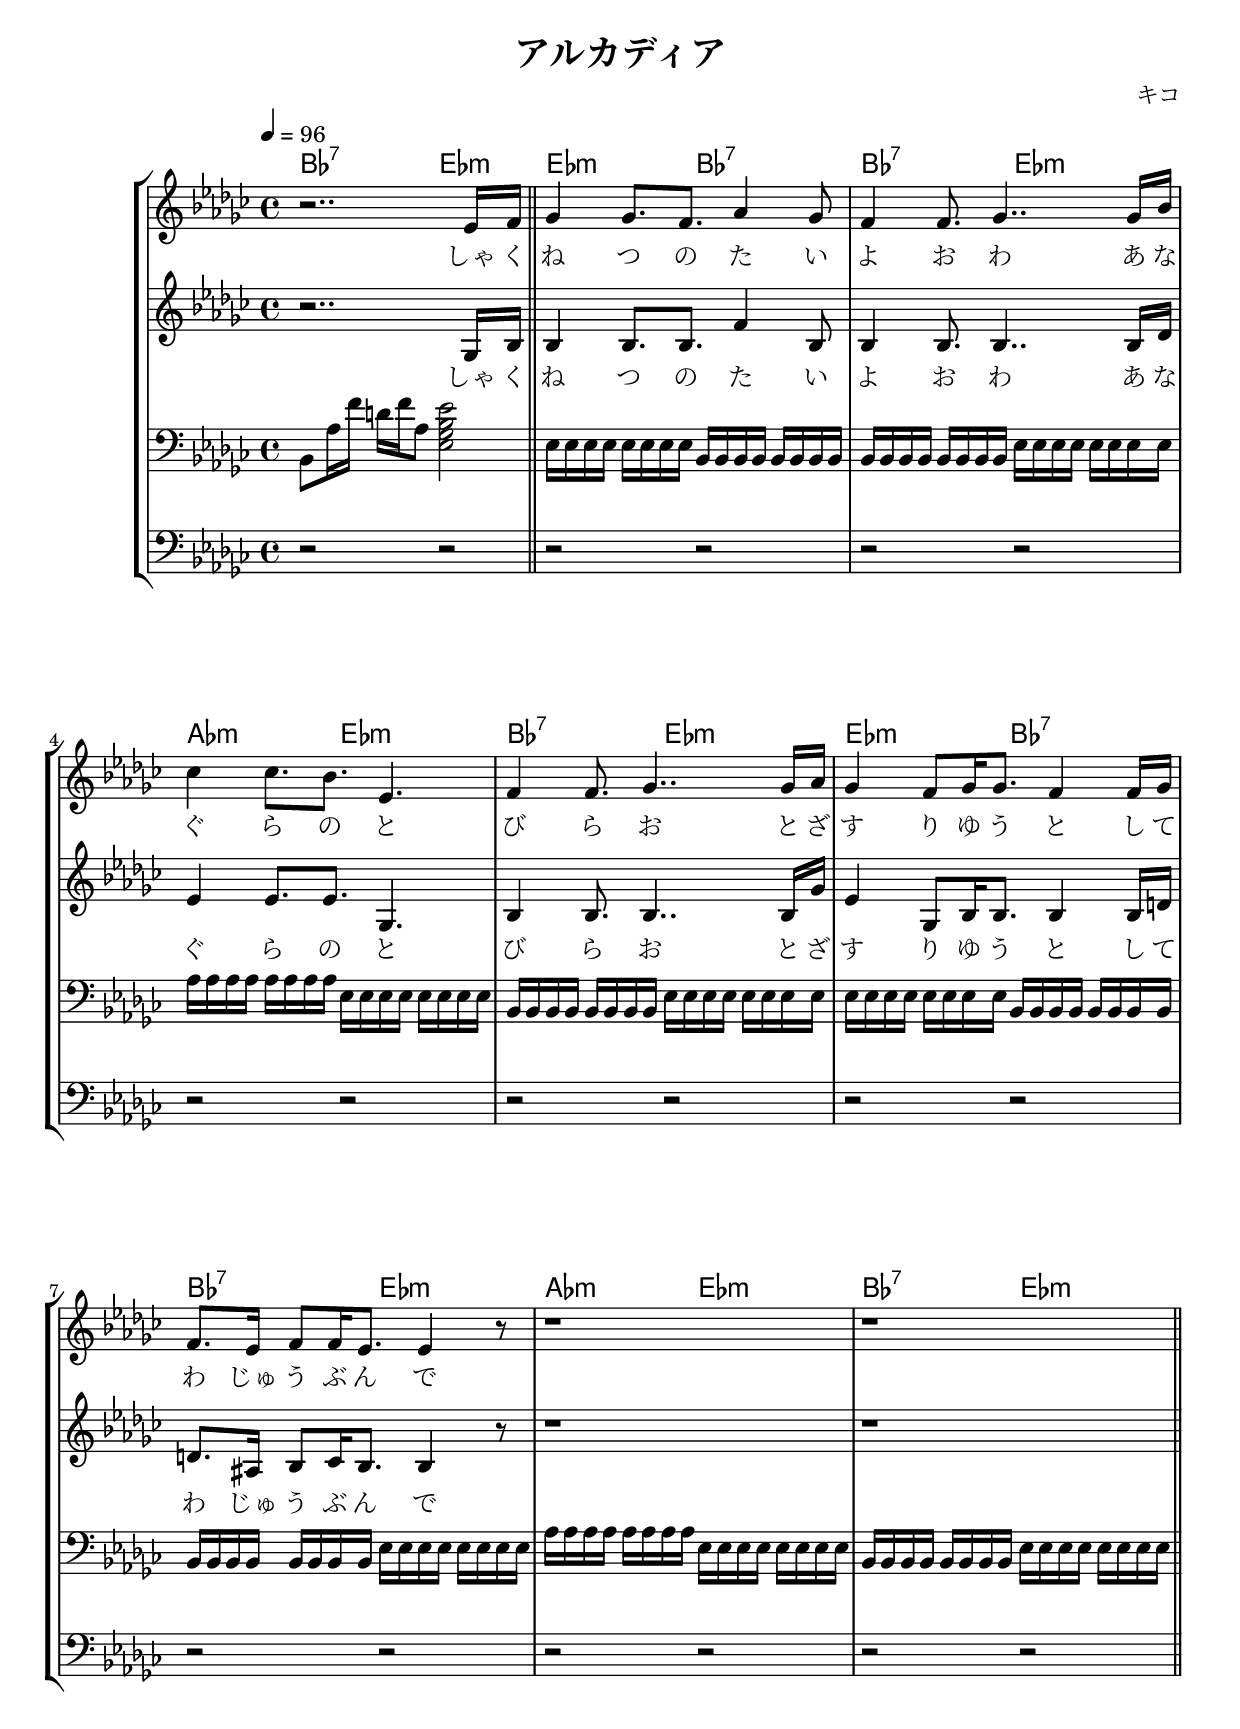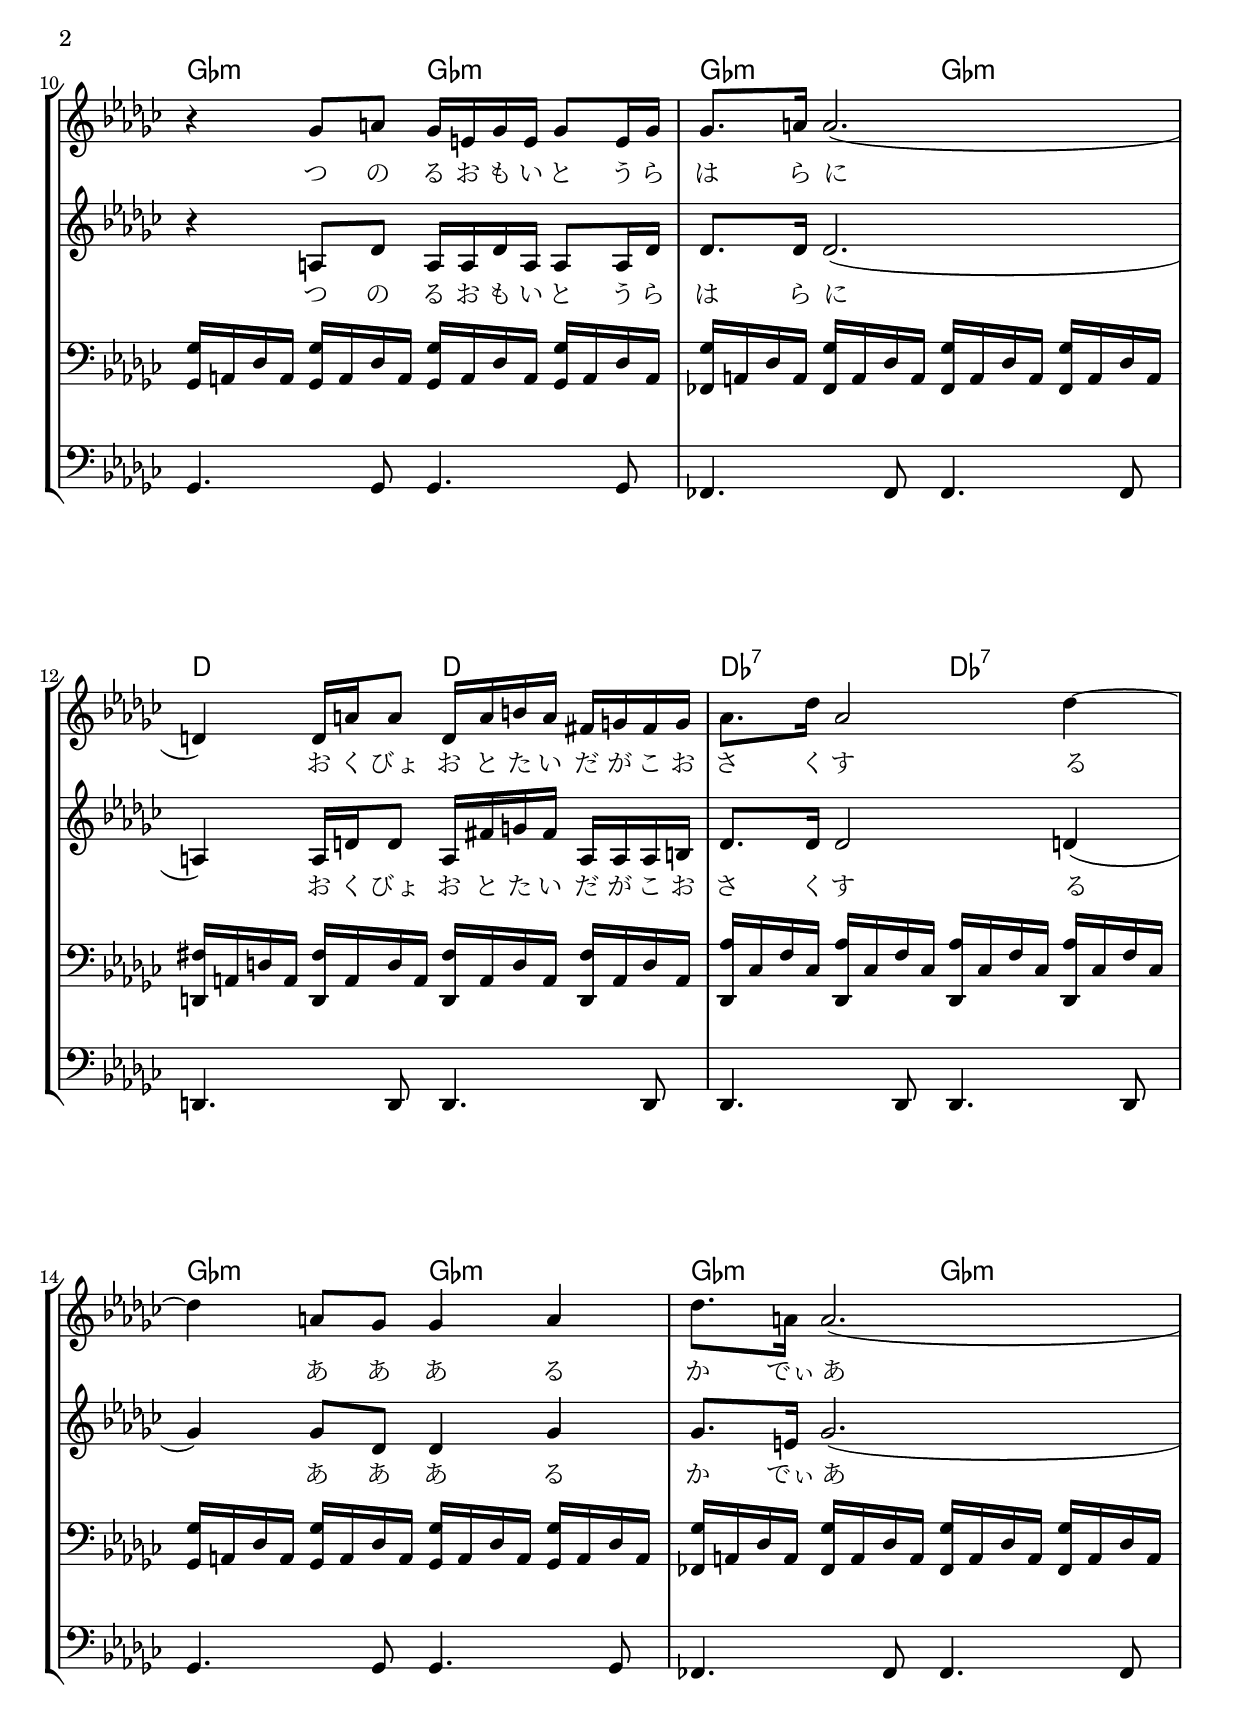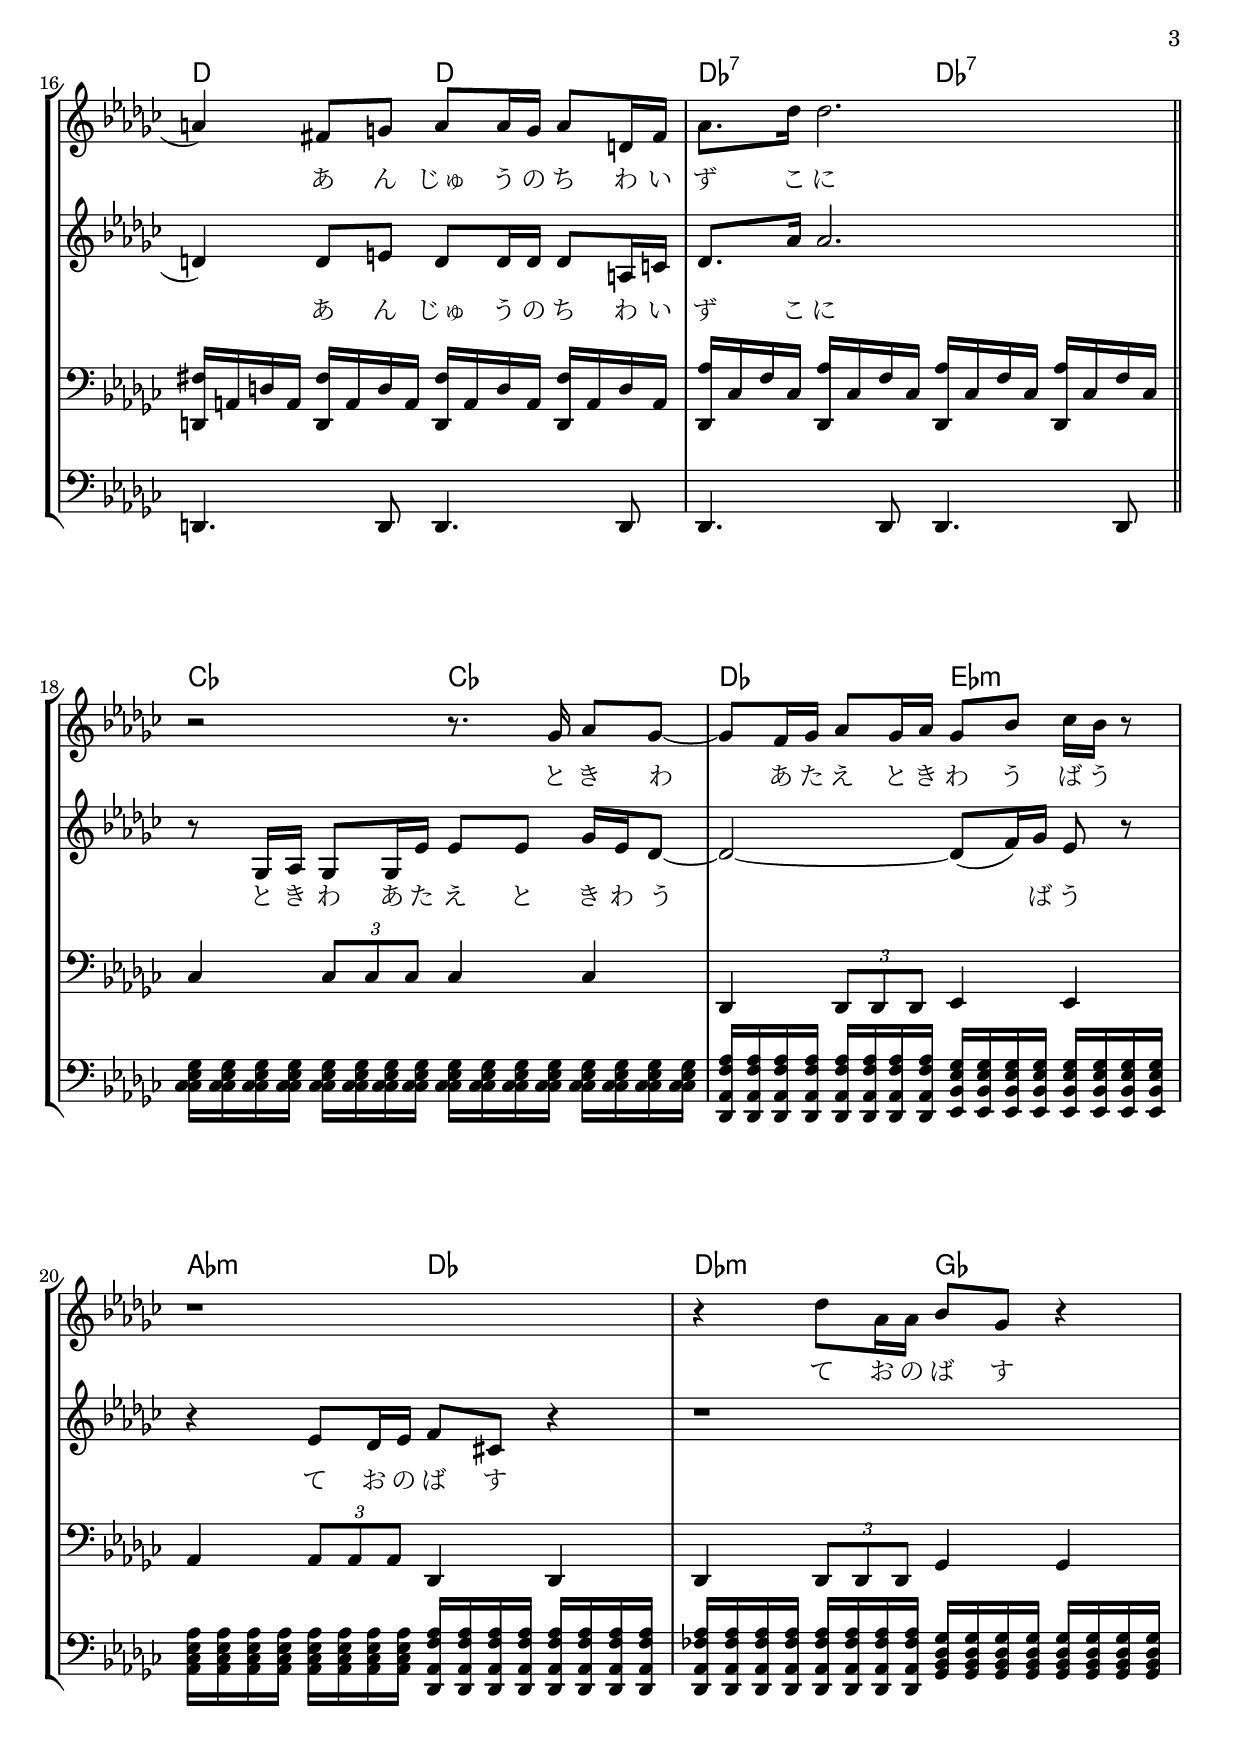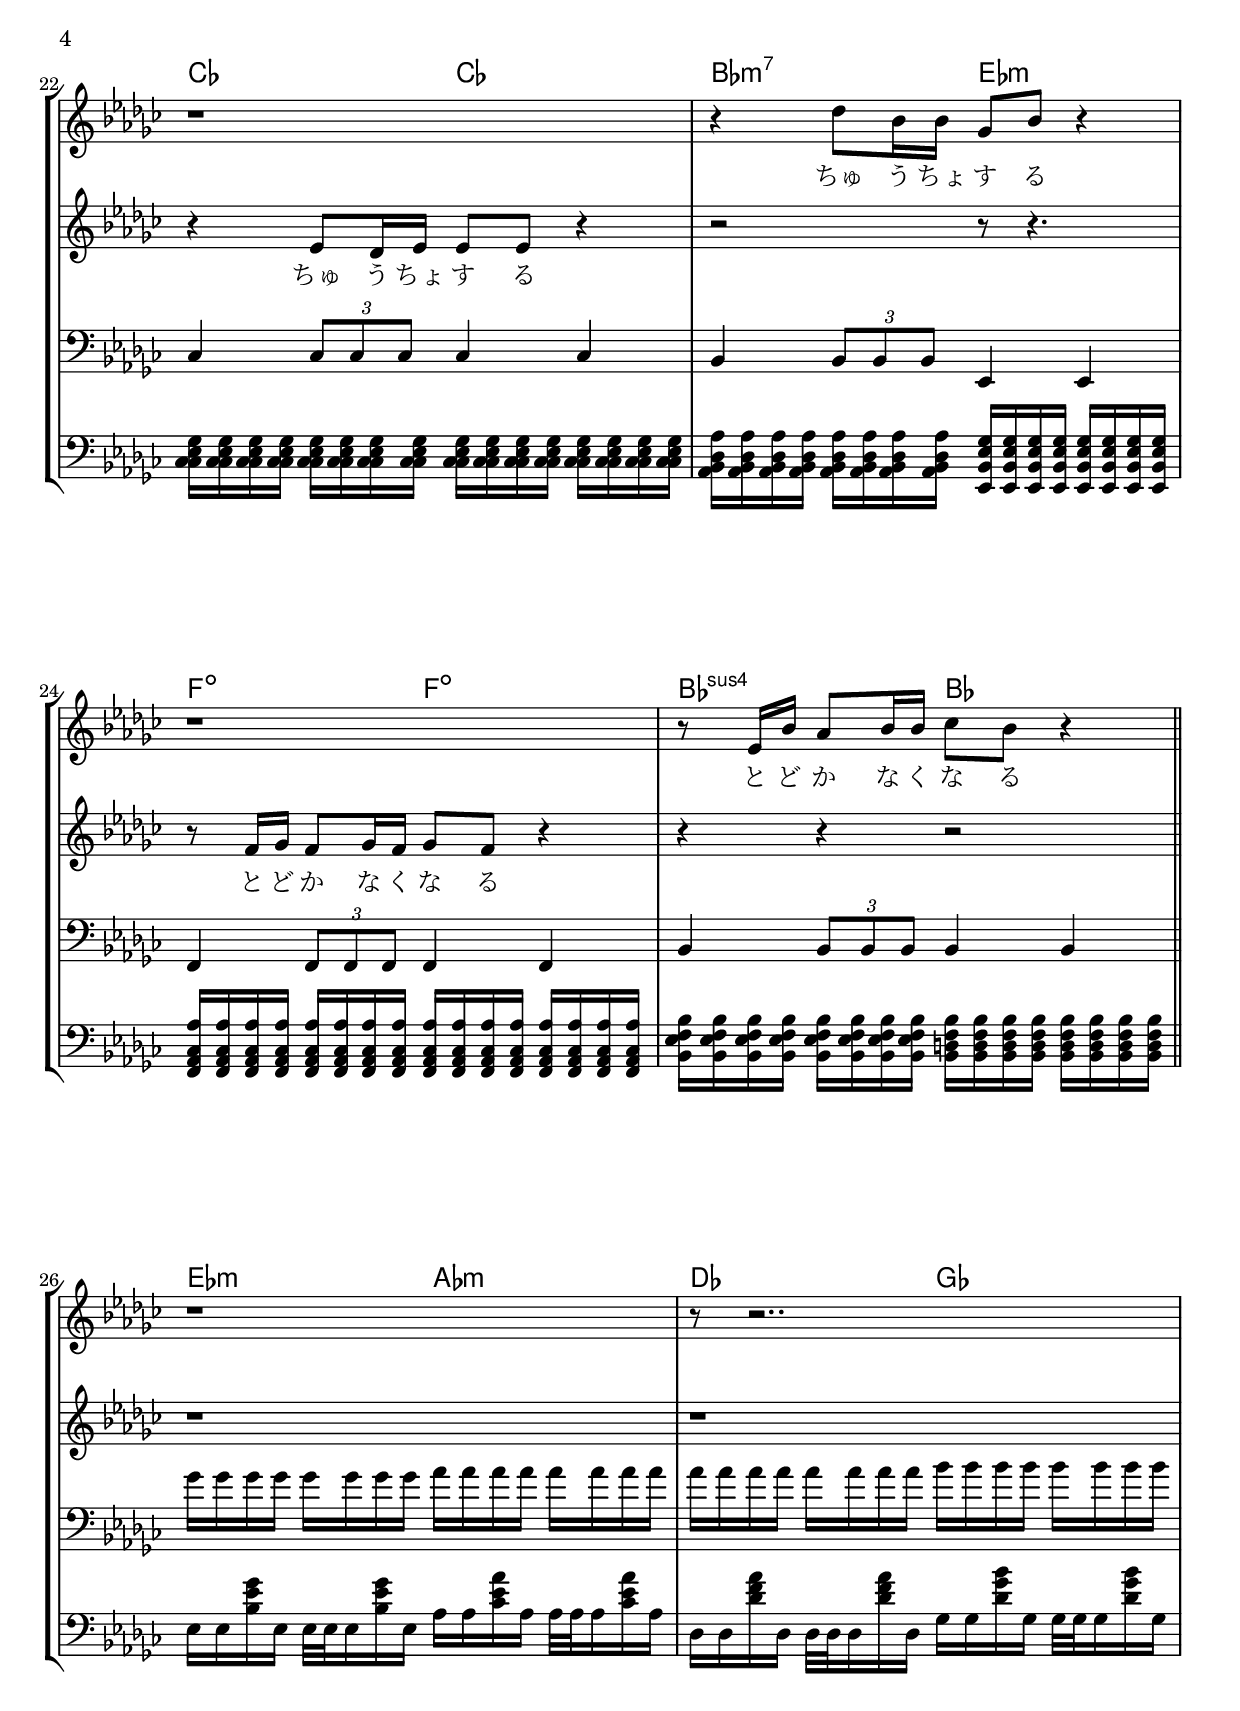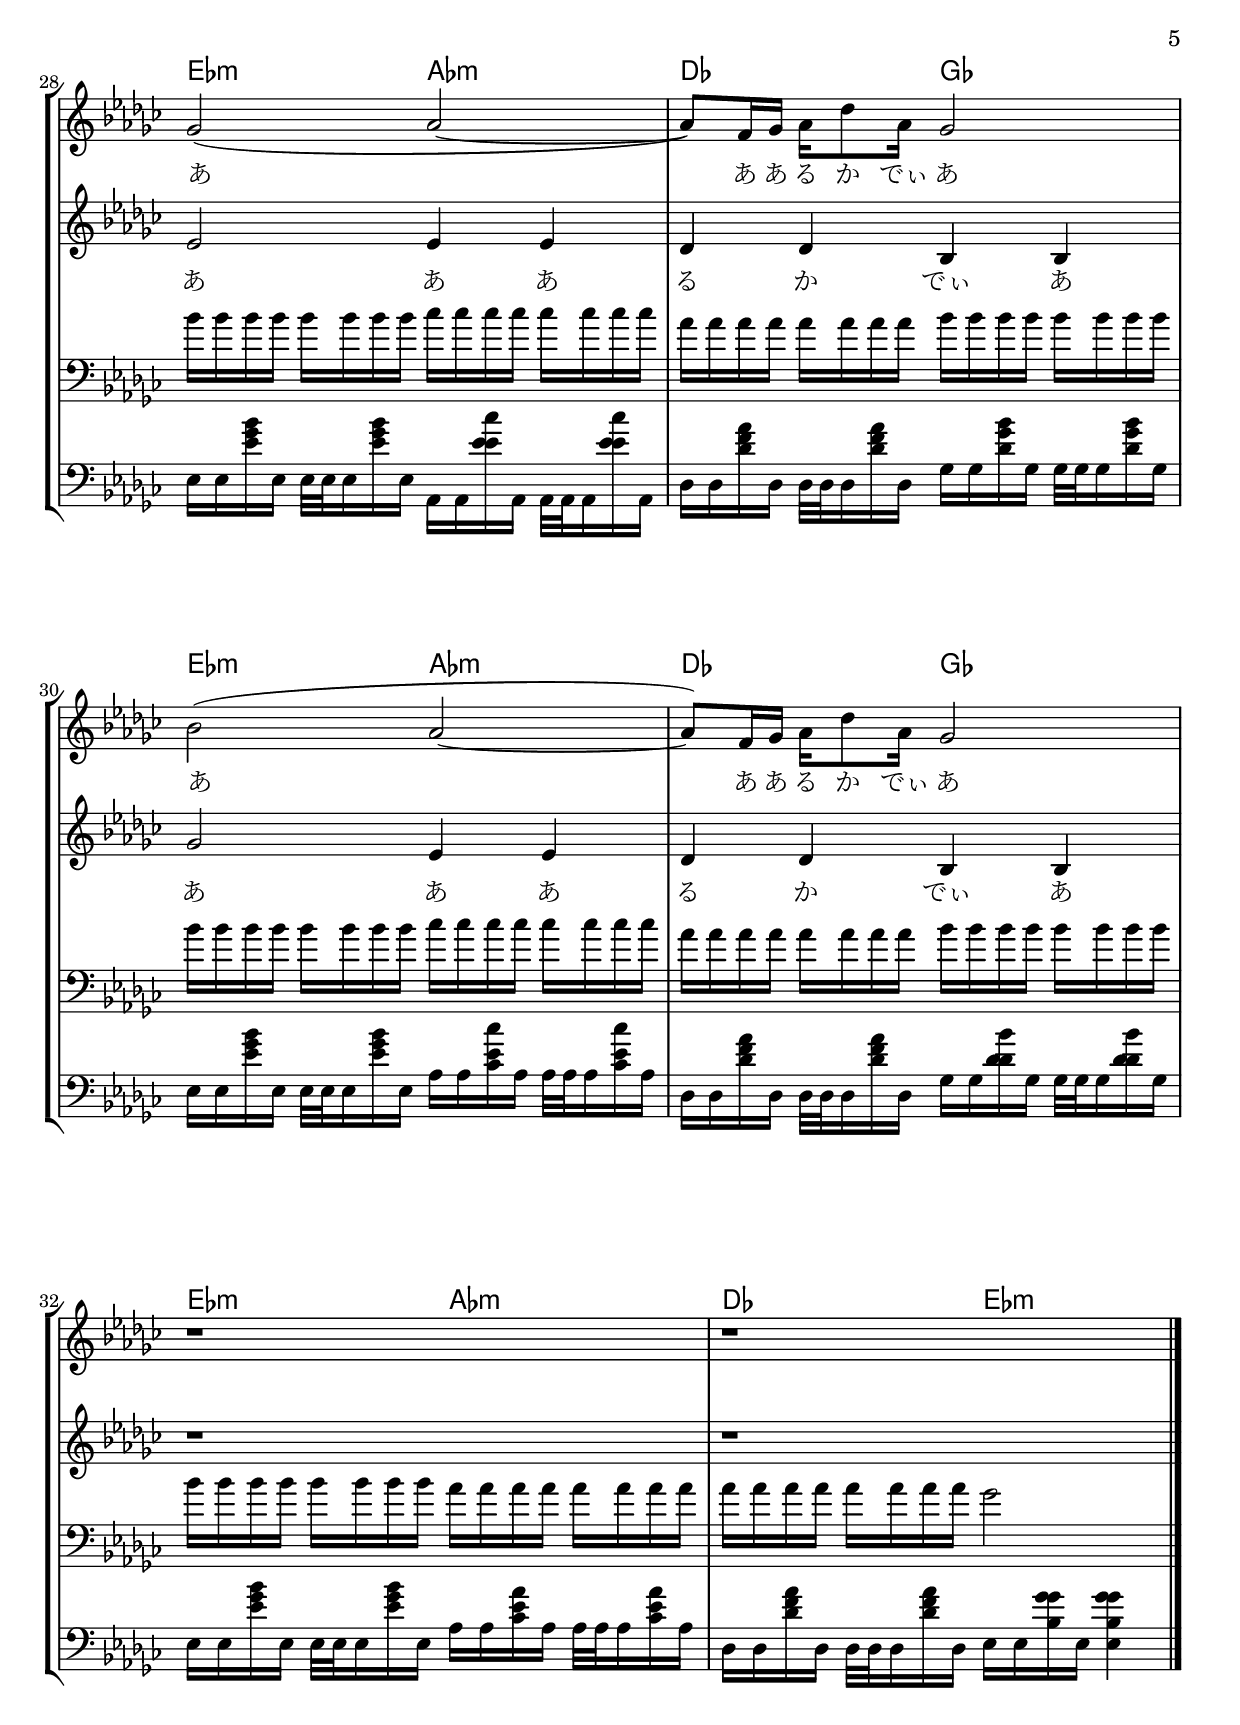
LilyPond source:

\version "2.12.1"

\header {
	title = \markup {アルカディア}
	composer = \markup \center-column {キコ}
}

harmony = \chordmode {
	bes2:7 es:m 

	es:m bes:7 bes:7 es:m as:m es:m bes:7 es:m es:m bes:7 bes:7 es:m as:m es:m bes:7 es:m 

	ges:m ges:m ges:m ges:m d d des:7 des:7 ges:m ges:m ges:m ges:m d d des:7 des:7 

	ces ces des es:m as:m des des:m ges ces ces bes:min7 es:m f:dim f:dim bes:sus4 bes 

	es:m as:m des ges es:m as:m des ges es:m as:m des ges es:m as:m des es:m 
}

melody = {
	\key ges \major
	\tempo 4 = 96
	r2.. 
	\set Staff.midiInstrument = #"fss0.35"
	\set Staff.midiMinimumVolume = #0.7
	\set Staff.midiMaximumVolume = #0.9
	es'16  f'16 
	ges'4  ges'8.  f'8.  as'4  ges'8 
	f'4  f'8.  ges'4..  ges'16  bes'16 
	ces''4  ces''8.  bes'8.  es'4. 
	f'4  f'8.  ges'4..  ges'16  as'16 
	ges'4  f'8  ges'16  ges'8.  f'4  f'16  ges'16 
	f'8.  es'16  f'8  f'16  es'8.  es'4  	r8 r1 r1 	\set Staff.midiInstrument = #"fss0.35"
	\set Staff.midiMinimumVolume = #0.7
	\set Staff.midiMaximumVolume = #0.9
	r4 ges'8  a'8  ges'16  e'16  ges'16  e'16  ges'8  e'16  ges'16 
	ges'8.  a'16  a'2. 
	(d'4)  d'16  a'16  a'8  d'16  a'16  b'16  a'16  fis'16  g'16  fis'16  g'16 
	as'8.  des''16  as'2  des''4~ 
	des''4  a'8  ges'8  ges'4  a'4 
	des''8.  a'16  a'2. 
	(a'4)  fis'8  g'8  a'8  a'16  g'16  a'8  d'16  fis'16 
	as'8.  des''16  des''2.
	\set Staff.midiInstrument = #"fss0.35"
	\set Staff.midiMinimumVolume = #0.7
	\set Staff.midiMaximumVolume = #0.9
	r2 r8. ges'16  as'8  ges'8~ 
	ges'8  f'16  ges'16  as'8  ges'16  as'16  ges'8  bes'8  ces''16  bes'16  r8 
	r1 
	r4  des''8  as'16  as'16  bes'8  ges'8  r4 
	r1 
	 r4  des''8  bes'16  bes'16  ges'8  bes'8  r4 
	r1 
	r8  es'16  bes'16  as'8  bes'16  bes'16  ces''8  bes'8  r4
	\set Staff.midiInstrument = #"fss0.35"
	\set Staff.midiMinimumVolume = #0.7
	\set Staff.midiMaximumVolume = #0.9
	r1
r8 r2.. 
	ges'2  (as'2~ 
	as'8)  f'16  ges'16  as'16  des''8  as'16  ges'2 
	bes'2  (as'2~ 
	as'8)  f'16  ges'16  as'16  des''8  as'16  ges'2
	r1 r1 	\bar "|."
}

words = \lyricmode {
	
	しゃ  く  ね  つ  の  た  い  よ  お  わ  あ  な  ぐ  ら  の  と  び  ら  お  と  ざ  す  り  ゆ  う  と  し  て  わ  じゅ  う  ぶ  ん  で  
	つ  の  る  お  も  い  と  う  ら  は  ら  に  お  く  びょ  お  と  た  い  だ  が  こ  お  さ  く  す  る  あ  あ  あ  る  か  でぃ  あ  あ  ん  じゅ  う  の  ち  わ  い  ず  こ  に  
	と  き  わ  あ  た  え  と  き  わ  う  ば  う  て  お  の  ば  す  ちゅ  う  ちょ  す  る  と  ど  か  な  く  な  る  
	あ  あ  あ  る  か  でぃ  あ  あ  あ  あ  る  か  でぃ  あ  
}

secondmelody = {
	\key ges \major
	\tempo 4 = 96
	r2.. 
	\set Staff.midiInstrument = #"fss0.42"
	\set Staff.midiMinimumVolume = #0.7
	\set Staff.midiMaximumVolume = #0.9
	ges16  bes16 
	bes4  bes8.  bes8.  f'4  bes8 
	bes4  bes8.  bes4..  bes16  des'16 
	es'4  es'8.  es'8.  ges4. 
	bes4  bes8.  bes4..  bes16  ges'16 
	es'4  ges8  bes16  bes8.  bes4  bes16  d'16 
	d'8.  ais16  bes8  ces'16  bes8.  bes4  	r8 r1 r1 	\set Staff.midiInstrument = #"fss0.42"
	\set Staff.midiMinimumVolume = #0.7
	\set Staff.midiMaximumVolume = #0.9
	r4 a8  des'8  a16  a16  des'16  a16  a8  a16  des'16 
	des'8.  des'16  des'2. 
	(a4)  a16  d'16  d'8  a16  fis'16  g'16  fis'16  a16  a16  a16  b16 
	des'8.  des'16  des'2  d'4 
	(ges'4)  ges'8  des'8  des'4  ges'4 
	ges'8.  e'16  ges'2. 
	(d'4)  d'8  e'8  d'8  d'16  d'16  d'8  a16  c'16 
	des'8.  as'16  as'2.
	\set Staff.midiInstrument = #"fss0.42"
	\set Staff.midiMinimumVolume = #0.7
	\set Staff.midiMaximumVolume = #0.9
	r8 ges16  as16  ges8  ges16  es'16  es'8  es'8  ges'16  es'16  des'8~ 
	des'2~des'8  (f'16)  ges'16  es'8  r8 
	r4  es'8  des'16  es'16  f'8  cis'8  r4 
	r1 
	 r4  es'8  des'16  es'16  es'8  es'8  r4 
	r2 r8  r4. 
	r8  f'16  ges'16  f'8  ges'16  f'16  ges'8  f'8  r4 
	r4  r4  r2
	\set Staff.midiInstrument = #"fss0.42"
	\set Staff.midiMinimumVolume = #0.7
	\set Staff.midiMaximumVolume = #0.9
	r1 
	r1 
	es'2  es'4  es'4 
	des'4  des'4  bes4  bes4 
	ges'2  es'4  es'4 
	des'4  des'4  bes4  bes4
	r1 r1 	\bar "|."
}

secondwords = \lyricmode {
	
	しゃ  く  ね  つ  の  た  い  よ  お  わ  あ  な  ぐ  ら  の  と  び  ら  お  と  ざ  す  り  ゆ  う  と  し  て  わ  じゅ  う  ぶ  ん  で  
	つ  の  る  お  も  い  と  う  ら  は  ら  に  お  く  びょ  お  と  た  い  だ  が  こ  お  さ  く  す  る  あ  あ  あ  る  か  でぃ  あ  あ  ん  じゅ  う  の  ち  わ  い  ず  こ  に  
	と  き  わ  あ  た  え  と  き  わ  う  ば  う  て  お  の  ば  す  ちゅ  う  ちょ  す  る  と  ど  か  な  く  な  る  
	あ  あ  あ  る  か  でぃ  あ  あ  あ  あ  る  か  でぃ  あ  
}

tempochange = {
	\tempo 4 = 96
	r1 \bar "||"
	\tempo 4 = 96
	r1 | r1 | r1 | r1 | r1 | r1 | r1 | r1 \bar "||"
	\tempo 4 = 96
	r1 | r1 | r1 | r1 | r1 | r1 | r1 | r1 \bar "||"
	\tempo 4 = 96
	r1 | r1 | r1 | r1 | r1 | r1 | r1 | r1 \bar "||"
	\tempo 4 = 96
	r1 | r1 | r1 | r1 | r1 | r1 | r1 | r1 \bar "|."
}

mainacc = {
	\clef bass
	\set Staff.midiInstrument = #"Slap Bass 1"
	\set Staff.midiMinimumVolume = #0.3
	\set Staff.midiMaximumVolume = #0.6
	\key ges \major
	\tempo 4 = 96
	bes,8 as16 f' d' f' as8
	<es ges bes es'>2
	\bar "||"

	\set Staff.midiInstrument = #"Electric Bass (finger)"
	\set Staff.midiMinimumVolume = #0.3
	\set Staff.midiMaximumVolume = #0.6
	es16 es16 es16 es16 es16 es16 es16 es16
	bes,16 bes,16 bes,16 bes,16 bes,16 bes,16 bes,16 bes,16
	bes,16 bes,16 bes,16 bes,16 bes,16 bes,16 bes,16 bes,16
	es16 es16 es16 es16 es16 es16 es16 es16
	as16 as16 as16 as16 as16 as16 as16 as16
	es16 es16 es16 es16 es16 es16 es16 es16
	bes,16 bes,16 bes,16 bes,16 bes,16 bes,16 bes,16 bes,16
	es16 es16 es16 es16 es16 es16 es16 es16
	es16 es16 es16 es16 es16 es16 es16 es16
	bes,16 bes,16 bes,16 bes,16 bes,16 bes,16 bes,16 bes,16
	bes,16 bes,16 bes,16 bes,16 bes,16 bes,16 bes,16 bes,16
	es16 es16 es16 es16 es16 es16 es16 es16
	as16 as16 as16 as16 as16 as16 as16 as16
	es16 es16 es16 es16 es16 es16 es16 es16
	bes,16 bes,16 bes,16 bes,16 bes,16 bes,16 bes,16 bes,16
	es16 es16 es16 es16 es16 es16 es16 es16
	\bar "||"

	\set Staff.midiInstrument = #"Fretless Bass"
	\set Staff.midiMinimumVolume = #0.3
	\set Staff.midiMaximumVolume = #0.6
	<ges, ges>16 a, des a, <ges, ges> a, des a,
	<ges, ges>16 a, des a, <ges, ges> a, des a,
	<fes, ges>16 a, des a, <fes, ges> a, des a,
	<fes, ges>16 a, des a, <fes, ges> a, des a,
	<d, fis>16 a, d a, <d, fis> a, d a,
	<d, fis>16 a, d a, <d, fis> a, d a,
	<des, as>16 ces f ces <des, as> ces f ces
	<des, as>16 ces f ces <des, as> ces f ces
	<ges, ges>16 a, des a, <ges, ges> a, des a,
	<ges, ges>16 a, des a, <ges, ges> a, des a,
	<fes, ges>16 a, des a, <fes, ges> a, des a,
	<fes, ges>16 a, des a, <fes, ges> a, des a,
	<d, fis>16 a, d a, <d, fis> a, d a,
	<d, fis>16 a, d a, <d, fis> a, d a,
	<des, as>16 ces f ces <des, as> ces f ces
	<des, as>16 ces f ces <des, as> ces f ces
	\bar "||"

	\set Staff.midiInstrument = #"Acoustic Bass"
	\set Staff.midiMinimumVolume = #0.3
	\set Staff.midiMaximumVolume = #0.6
	ces4 \tuplet 3/2 { ces8 ces8 ces8 }
	ces4 ces4
	des,4 \tuplet 3/2 { des,8 des,8 des,8 }
	es,4 es,4
	as,4 \tuplet 3/2 { as,8 as,8 as,8 }
	des,4 des,4
	des,4 \tuplet 3/2 { des,8 des,8 des,8 }
	ges,4 ges,4
	ces4 \tuplet 3/2 { ces8 ces8 ces8 }
	ces4 ces4
	bes,4 \tuplet 3/2 { bes,8 bes,8 bes,8 }
	es,4 es,4
	f,4 \tuplet 3/2 { f,8 f,8 f,8 }
	f,4 f,4
	bes,4 \tuplet 3/2 { bes,8 bes,8 bes,8 }
	bes,4 bes,4
	\bar "||"

	\set Staff.midiInstrument = #"Synth Bass 1"
	\set Staff.midiMinimumVolume = #0.3
	\set Staff.midiMaximumVolume = #0.6
	ges'16 ges'16 ges'16 ges'16 ges'16 ges'16 ges'16 ges'16
	as'16 as'16 as'16 as'16 as'16 as'16 as'16 as'16
	as'16 as'16 as'16 as'16 as'16 as'16 as'16 as'16
	bes'16 bes'16 bes'16 bes'16 bes'16 bes'16 bes'16 bes'16
	bes'16 bes'16 bes'16 bes'16 bes'16 bes'16 bes'16 bes'16
	ces''16 ces''16 ces''16 ces''16 ces''16 ces''16 ces''16 ces''16
	as'16 as'16 as'16 as'16 as'16 as'16 as'16 as'16
	bes'16 bes'16 bes'16 bes'16 bes'16 bes'16 bes'16 bes'16
	bes'16 bes'16 bes'16 bes'16 bes'16 bes'16 bes'16 bes'16
	ces''16 ces''16 ces''16 ces''16 ces''16 ces''16 ces''16 ces''16
	as'16 as'16 as'16 as'16 as'16 as'16 as'16 as'16
	bes'16 bes'16 bes'16 bes'16 bes'16 bes'16 bes'16 bes'16
	bes'16 bes'16 bes'16 bes'16 bes'16 bes'16 bes'16 bes'16
	as'16 as'16 as'16 as'16 as'16 as'16 as'16 as'16
	as'16 as'16 as'16 as'16 as'16 as'16 as'16 as'16
	ges'2
	\bar "|."
}

subacc = {
	\clef bass
	\set Staff.midiInstrument = #"Acoustic grand"
	\set Staff.midiMinimumVolume = #0.3
	\set Staff.midiMaximumVolume = #0.6
	\key ges \major
	\tempo 4 = 96
	r2
	r2
	\bar "||"

	\set Staff.midiInstrument = #"Acoustic grand"
	\set Staff.midiMinimumVolume = #0.3
	\set Staff.midiMaximumVolume = #0.6
	r2
	r2
	r2
	r2
	r2
	r2
	r2
	r2
	r2
	r2
	r2
	r2
	r2
	r2
	r2
	r2
	\bar "||"

	\set Staff.midiInstrument = #"Contrabass"
	\set Staff.midiMinimumVolume = #0.3
	\set Staff.midiMaximumVolume = #0.6
	ges,4.ges,8
	ges,4.ges,8
	fes,4.fes,8
	fes,4.fes,8
	d,4.d,8
	d,4.d,8
	des,4.des,8
	des,4.des,8
	ges,4.ges,8
	ges,4.ges,8
	fes,4.fes,8
	fes,4.fes,8
	d,4.d,8
	d,4.d,8
	des,4.des,8
	des,4.des,8
	\bar "||"

	\set Staff.midiInstrument = #"Electric Bass (pick)"
	\set Staff.midiMinimumVolume = #0.3
	\set Staff.midiMaximumVolume = #0.6
	<ces ces es ges>16 <ces ces es ges>16 <ces ces es ges>16 <ces ces es ges>16 <ces ces es ges>16 <ces ces es ges>16 <ces ces es ges>16 <ces ces es ges>16
	 <ces ces es ges>16 <ces ces es ges>16 <ces ces es ges>16 <ces ces es ges>16 <ces ces es ges>16 <ces ces es ges>16 <ces ces es ges>16 <ces ces es ges>16
	 <des, as, f as>16 <des, as, f as>16 <des, as, f as>16 <des, as, f as>16 <des, as, f as>16 <des, as, f as>16 <des, as, f as>16 <des, as, f as>16
	 <es, bes, es ges>16 <es, bes, es ges>16 <es, bes, es ges>16 <es, bes, es ges>16 <es, bes, es ges>16 <es, bes, es ges>16 <es, bes, es ges>16 <es, bes, es ges>16
	 <as, ces es as>16 <as, ces es as>16 <as, ces es as>16 <as, ces es as>16 <as, ces es as>16 <as, ces es as>16 <as, ces es as>16 <as, ces es as>16
	 <des, as, f as>16 <des, as, f as>16 <des, as, f as>16 <des, as, f as>16 <des, as, f as>16 <des, as, f as>16 <des, as, f as>16 <des, as, f as>16
	 <des, as, fes as>16 <des, as, fes as>16 <des, as, fes as>16 <des, as, fes as>16 <des, as, fes as>16 <des, as, fes as>16 <des, as, fes as>16 <des, as, fes as>16
	 <ges, bes, des ges>16 <ges, bes, des ges>16 <ges, bes, des ges>16 <ges, bes, des ges>16 <ges, bes, des ges>16 <ges, bes, des ges>16 <ges, bes, des ges>16 <ges, bes, des ges>16
	 <ces ces es ges>16 <ces ces es ges>16 <ces ces es ges>16 <ces ces es ges>16 <ces ces es ges>16 <ces ces es ges>16 <ces ces es ges>16 <ces ces es ges>16
	 <ces ces es ges>16 <ces ces es ges>16 <ces ces es ges>16 <ces ces es ges>16 <ces ces es ges>16 <ces ces es ges>16 <ces ces es ges>16 <ces ces es ges>16
	 <bes, as, des as>16 <bes, as, des as>16 <bes, as, des as>16 <bes, as, des as>16 <bes, as, des as>16 <bes, as, des as>16 <bes, as, des as>16 <bes, as, des as>16
	 <es, bes, es ges>16 <es, bes, es ges>16 <es, bes, es ges>16 <es, bes, es ges>16 <es, bes, es ges>16 <es, bes, es ges>16 <es, bes, es ges>16 <es, bes, es ges>16
	 <f, as, ces as>16 <f, as, ces as>16 <f, as, ces as>16 <f, as, ces as>16 <f, as, ces as>16 <f, as, ces as>16 <f, as, ces as>16 <f, as, ces as>16
	 <f, as, ces as>16 <f, as, ces as>16 <f, as, ces as>16 <f, as, ces as>16 <f, as, ces as>16 <f, as, ces as>16 <f, as, ces as>16 <f, as, ces as>16
	 <bes, es f bes>16 <bes, es f bes>16 <bes, es f bes>16 <bes, es f bes>16 <bes, es f bes>16 <bes, es f bes>16 <bes, es f bes>16 <bes, es f bes>16
	 <bes, d f bes>16 <bes, d f bes>16 <bes, d f bes>16 <bes, d f bes>16 <bes, d f bes>16 <bes, d f bes>16 <bes, d f bes>16 <bes, d f bes>16
	\bar "||"

	\set Staff.midiInstrument = #"Slap Bass 2"
	\set Staff.midiMinimumVolume = #0.3
	\set Staff.midiMaximumVolume = #0.6
	es16 es16 <bes es' ges'>16 es16   es32 es32 es16 <bes es' ges'>16 es16
	as16 as16 <ces' es' as'>16 as16   as32 as32 as16 <ces' es' as'>16 as16
	des16 des16 <des' f' as'>16 des16   des32 des32 des16 <des' f' as'>16 des16
	ges16 ges16 <des' ges' bes'>16 ges16   ges32 ges32 ges16 <des' ges' bes'>16 ges16
	es16 es16 <es' ges' bes'>16 es16   es32 es32 es16 <es' ges' bes'>16 es16
	as,16 as,16 <es' es' ces''>16 as,16   as,32 as,32 as,16 <es' es' ces''>16 as,16
	des16 des16 <des' f' as'>16 des16   des32 des32 des16 <des' f' as'>16 des16
	ges16 ges16 <des' ges' bes'>16 ges16   ges32 ges32 ges16 <des' ges' bes'>16 ges16
	es16 es16 <es' ges' bes'>16 es16   es32 es32 es16 <es' ges' bes'>16 es16
	as16 as16 <ces' es' ces''>16 as16   as32 as32 as16 <ces' es' ces''>16 as16
	des16 des16 <des' f' as'>16 des16   des32 des32 des16 <des' f' as'>16 des16
	ges16 ges16 <des' des' bes'>16 ges16   ges32 ges32 ges16 <des' des' bes'>16 ges16
	es16 es16 <es' ges' bes'>16 es16   es32 es32 es16 <es' ges' bes'>16 es16
	as16 as16 <ces' es' as'>16 as16   as32 as32 as16 <ces' es' as'>16 as16
	des16 des16 <des' f' as'>16 des16   des32 des32 des16 <des' f' as'>16 des16
	es16 es16 <bes ges' ges'>16 es16 <es bes ges' ges'>4
	\bar "|."
}

percA = {
	\drummode {
	r1 \bar "||"
	r1 |r1 |r1 |r1 |r1 |r1 |r1 |r1 \bar "||"
	r4 hh4 hh4 hh4  |hh4 hh4 hh4 hh4  |hh4 hh4 hh4 hh4  |hh4 hh4 hh4 hh4  |r4 hh4 hh4 hh4  |hh4 hh4 hh4 hh4  |hh4 hh4 hh4 hh4  |hh4 hh4 hh4 hh4  \bar "||"
	cymc1  |r1  |r1  |r1  |cymc1  |r1  |r1  |r1  \bar "||"
	r8 hho8 hho8 hho8 hho8 hho8 hho8 hho8  |hho8 hho8 hho8 hho8 hho8 hho8 hho8 hho8  |r8 hho8 hho8 hho8 hho8 hho8 hho8 hho8  |hho8 hho8 hho8 hho8 hho2  |r8 hho8 hho8 hho8 hho8 hho8 hho8 hho8  |hho8 hho8 hho8 hho8 hho8 hho8 hho8 hho8  |r8 hho8 hho8 hho8 hho8 hho8 hho8 hho8  |hho8 hho8 hho2.  \bar "|."
	}
}

percB = {
	\drummode {
	r1 \bar "||"
	r1 |r1 |r1 |r1 |r1 |r1 |r1 |r1 \bar "||"
	r8 hhp4 hhp4 hhp4 hhp8  |r8 hhp4 hhp4 hhp4 hhp8  |r8 hhp4 hhp4 hhp4 hhp8  |r8 hhp4 hhp4 hhp4 hhp8  |r8 hhp4 hhp4 hhp4 hhp8  |r8 hhp4 hhp4 hhp4 hhp8  |r8 hhp4 hhp4 hhp4 hhp8  |r8 hhp4 hhp2 r8  \bar "||"
	r8 hho8 hho8 hho8 hho8 hho8 hho8 hho8  |hho8 hho8 hho8 hho8 hho8 hho8 hho8 hho8  |hho8 hho8 hho8 hho8 hho8 hho8 hho8 hho8  |hho8 hho8 hho8 hho8 hho8 hho4.  |r8 hho8 hho8 hho8 hho8 hho8 hho8 hho8  |hho8 hho8 hho8 hho8 hho8 hho8 hho8 hho8  |hho8 hho8 hho8 hho8 hho8 hho8 hho8 hho8  |hho8 hho8 hho8 hho8 hho8 hho4.  \bar "||"
	r8 sn4 sn4 sn4 sn8  |r8 sn4 sn4 sn4 sn8  |r8 sn4 sn4 sn4 sn8  |r8 sn4 sn8 sn8 sn16 sn4 r16  |r8 sn4 sn4 sn4 sn8  |r8 sn4 sn4 sn4 sn8  |r8 sn4 sn4 sn4 sn8  |r8 sn8. sn16 sn8 sn16 sn16 sn16 sn8. sn8  \bar "|."
	}
}

percC = {
	\drummode {
	r1 \bar "||"
	r1 |r1 |r1 |r1 |r1 |r1 |r1 |r1 \bar "||"
	r4 sn2 sn4  |r4 sn2 sn8. sn16  |r4 sn2 sn4  |r4 sn2 sn8. sn16  |r4 sn2 sn4  |r4 sn2 sn8. sn16  |r4 sn2 sn4  |r4 sn4 r16 sn16 sn8. sn16 sn16 sn16  \bar "||"
	r1  |r1  |r1  |r2. hh4  |r1  |r1  |r1  |r2. hh4  \bar "||"
	bd4 bd4 bd8. bd8 bd8.  |bd4 bd4 bd8. bd8 bd8.  |bd4 bd4 bd8. bd8 bd8.  |bd4 bd4 r16 bd4. r16  |bd4 bd4 bd8. bd8 bd8.  |bd4 bd4 bd8. bd8 bd8.  |bd4 bd4 bd8. bd8 bd8.  |bd8 bd8 bd8. bd8. bd8 bd8 bd8  \bar "|."
	}
}

percD = {
	\drummode {
	r1 \bar "||"
	r1 |r1 |r1 |r1 |r1 |r1 |r1 |r1 \bar "||"
	bd2 bd8 bd16 bd4 r16  |bd2 bd8 bd16 bd4 r16  |bd2 bd8 bd16 bd4 r16  |bd2 bd8 bd16 bd4 r16  |bd2 bd8 bd16 bd4 r16  |bd2 bd8 bd16 bd4 r16  |bd2 bd8 bd16 bd4 r16  |bd4. bd8 bd4 bd4  \bar "||"
	r8 sn4 sn4 sn4 sn8  |r8 sn4 sn4 sn4 sn8  |r8 sn4 sn4 sn4 sn8  |r8 sn4 sn4 sn8. sn16 sn16 sn16  |r8 sn4 sn4 sn4 sn8  |r8 sn4 sn4 sn4 sn8  |r8 sn4 sn4 sn4 sn8  |r8 sn4 sn4 sn8. sn16 sn16 sn16  \bar "||"
	cymc1  |r1  |cymc1  |r1  |cymc1  |r1  |cymc1  |r1  \bar "|."
	}
}

percE = {
	\drummode {
	r1 \bar "||"
	r1 |r1 |r1 |r1 |r1 |r1 |r1 |r1 \bar "||"
	cymc1  |r1 |r1 |r1 |cymc1  |r1 |r1 |r1 \bar "||"
	bd4 bd16 bd8. bd8. bd8 bd8.  |bd4 bd16 bd8. bd16 bd8 bd8 bd8.  |bd4 bd16 bd8. bd8. bd8 bd8.  |bd4 bd16 bd8. bd16 bd8. bd4  |bd4 bd16 bd8. bd8. bd8 bd8.  |bd4 bd16 bd8. bd16 bd8 bd8 bd8.  |bd4 bd16 bd8. bd8. bd8 bd8.  |bd4 bd16 bd8. bd16 bd8. bd4  \bar "||"
	r1 |r1 |r1 |r2. tommh16 tommh8.  |r1 |r1 |r1 |r2. tommh16 tommh8.  \bar "|."
	}
}

percF = {
	\drummode {
	r1 \bar "||"
	r1 | r1 | r1 | r1 | r1 | r1 | r1 | r1 \bar "||"
	r1 | r1 | r1 | r1 | r1 | r1 | r1 | r1 \bar "||"
	r1 | r1 | r1 | r1 | r1 | r1 | r1 | r1 \bar "||"
	r1 |r1 |r1 |r2. r8 tomfh16 tomfh16  |r1 |r1 |r1 |r2. r8 tomfh8  \bar "|."
	}
}

percG = {
	\drummode {
	r1 \bar "||"
	r1 | r1 | r1 | r1 | r1 | r1 | r1 | r1 \bar "||"
	r1 | r1 | r1 | r1 | r1 | r1 | r1 | r1 \bar "||"
	r1 | r1 | r1 | r1 | r1 | r1 | r1 | r1 \bar "||"
	r1 |r1 |r1 |r1 |r1 |r1 |r1 |r2. tomml16 tomml8.  \bar "|."
	}
}

\score {
	<<
		\new StaffGroup <<
			\new ChordNames {\harmony}
			\new Voice = "melody" {\melody}
			\new Lyrics \lyricsto "melody" \words
			\new Voice = "secondmelody" {\secondmelody}
			\new Lyrics \lyricsto "secondmelody" \secondwords
			\new Staff = "mainacc" {\mainacc}
			\new Staff = "subacc" {\subacc}
		>>
	>>
	\layout { }
}
